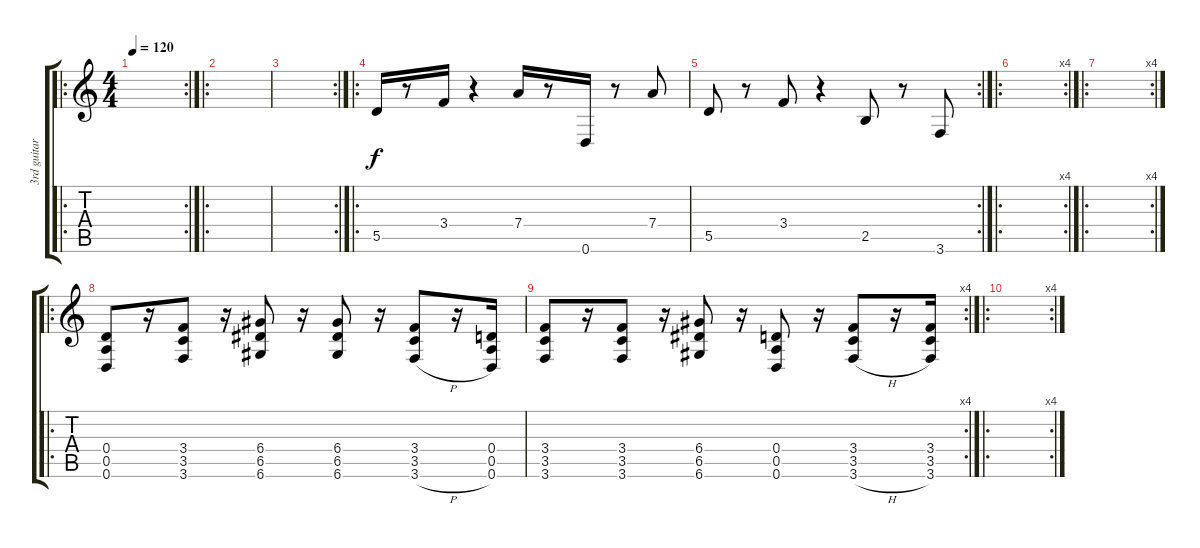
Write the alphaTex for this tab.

\track ("3rd guitar" "3rd guitar") {instrument distortionguitar}
\staff {score tabs}
\tuning (E4 B3 G3 D3 A2 D2) {hide}
\ro
\rc 2
\ts (4 4)
\tempo 120
\clef g2
\ks c
|
\ro
|
\rc 2
|
\ro
5.5.16 r.8 3.4.16 r.4 7.4.16 r.8 0.6.16 r.8 7.4.8 |
\rc 2
5.5.8 r.8 3.4.8 r.4 2.5.8 r.8 3.6.8 |
\ro
\rc 4
|
\ro
\rc 4
|
\ro
(0.4 0.5 0.6).8 r.16 (3.4 3.5 3.6).8 r.16 (6.4 6.5 6.6).8 r.16 (6.4 6.5 6.6).8 r.16 (3.4 3.5 3.6{h}).8 r.16 (0.4 0.5 0.6).16 |
\rc 4
(3.4 3.5 3.6).8 r.16 (3.4 3.5 3.6).8 r.16 (6.4 6.5 6.6).8 r.16 (0.4 0.5 0.6).8 r.16 (3.4 3.5 3.6{h}).8 r.16 (3.4 3.5 3.6).16 |
\ro
\rc 4
